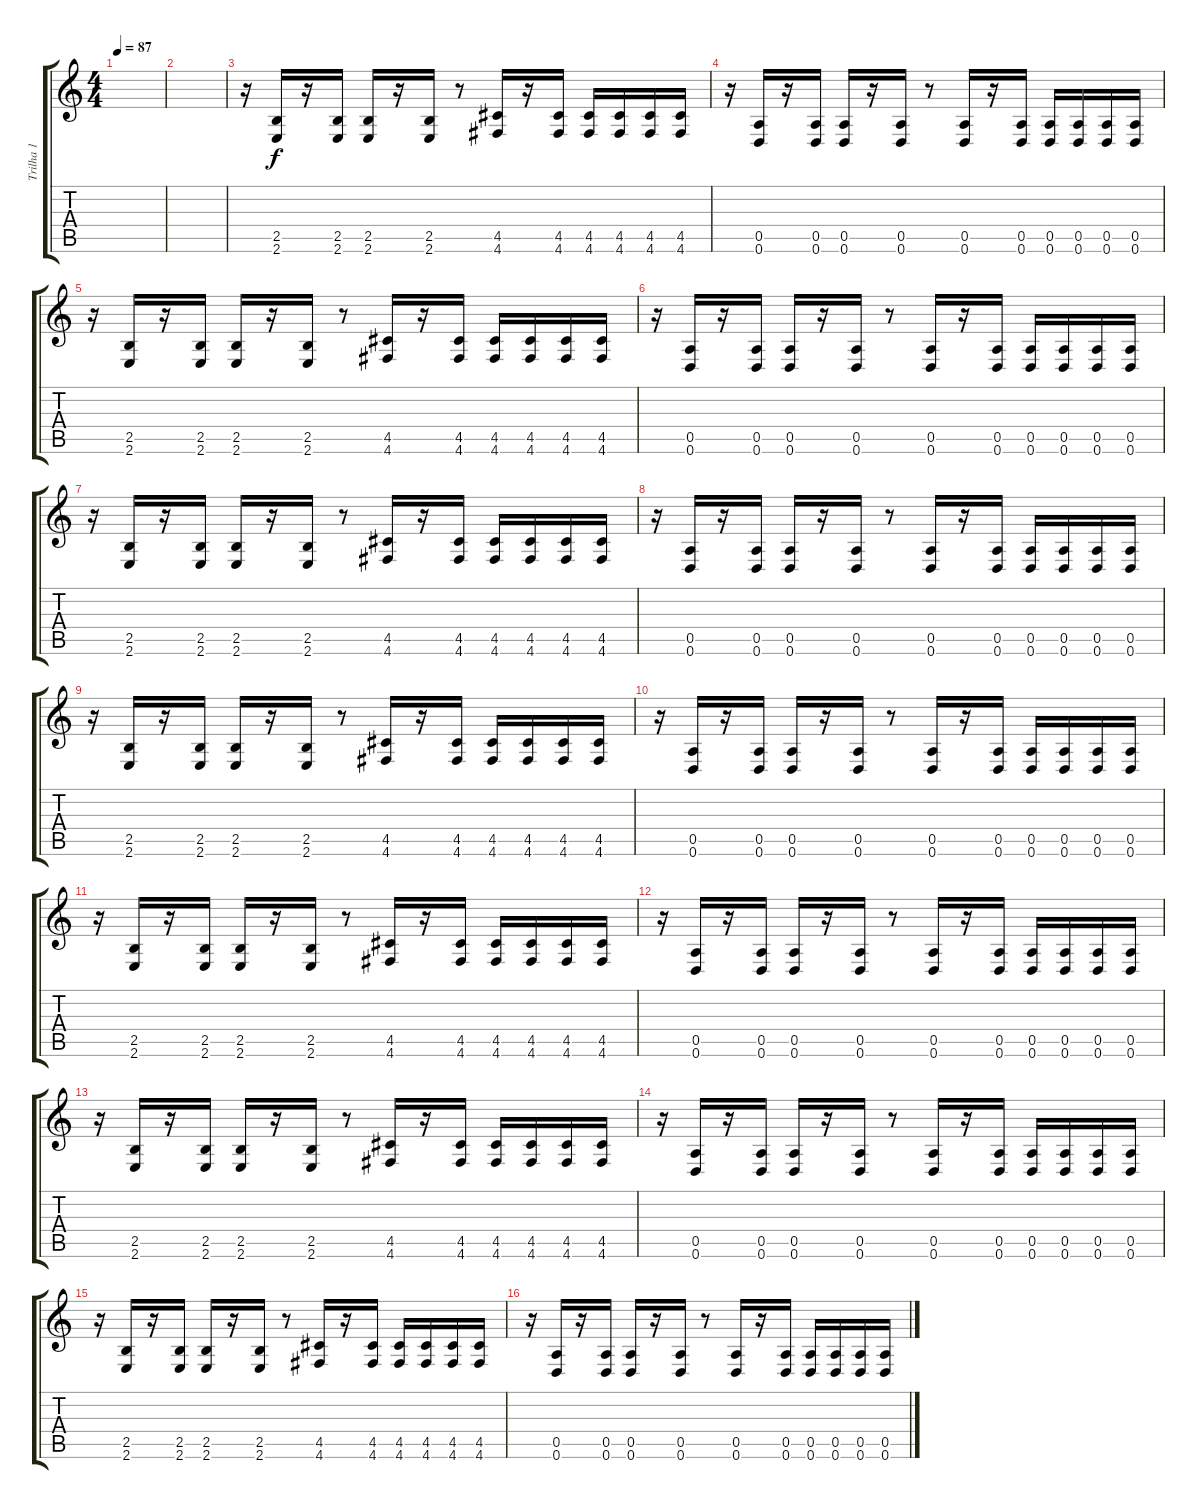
\track ("Trilha 1" "Trilha 1") {instrument distortionguitar}
\staff {score tabs}
\tuning (E4 B3 G3 D3 A2 D2) {hide}
\ts (4 4)
\tempo 87
\clef g2
\ks c
|
|
r.16 (2.5 2.6).16 r.16 (2.5 2.6).16 (2.5 2.6).16 r.16 (2.5 2.6).16 r.8 (4.5 4.6).16 r.16 (4.5 4.6).16 (4.5 4.6).16 (4.5 4.6).16 (4.5 4.6).16 (4.5 4.6).16 |
r.16 (0.5 0.6).16 r.16 (0.5 0.6).16 (0.5 0.6).16 r.16 (0.5 0.6).16 r.8 (0.5 0.6).16 r.16 (0.5 0.6).16 (0.5 0.6).16 (0.5 0.6).16 (0.5 0.6).16 (0.5 0.6).16 |
r.16 (2.5 2.6).16 r.16 (2.5 2.6).16 (2.5 2.6).16 r.16 (2.5 2.6).16 r.8 (4.5 4.6).16 r.16 (4.5 4.6).16 (4.5 4.6).16 (4.5 4.6).16 (4.5 4.6).16 (4.5 4.6).16 |
r.16 (0.5 0.6).16 r.16 (0.5 0.6).16 (0.5 0.6).16 r.16 (0.5 0.6).16 r.8 (0.5 0.6).16 r.16 (0.5 0.6).16 (0.5 0.6).16 (0.5 0.6).16 (0.5 0.6).16 (0.5 0.6).16 |
r.16 (2.5 2.6).16 r.16 (2.5 2.6).16 (2.5 2.6).16 r.16 (2.5 2.6).16 r.8 (4.5 4.6).16 r.16 (4.5 4.6).16 (4.5 4.6).16 (4.5 4.6).16 (4.5 4.6).16 (4.5 4.6).16 |
r.16 (0.5 0.6).16 r.16 (0.5 0.6).16 (0.5 0.6).16 r.16 (0.5 0.6).16 r.8 (0.5 0.6).16 r.16 (0.5 0.6).16 (0.5 0.6).16 (0.5 0.6).16 (0.5 0.6).16 (0.5 0.6).16 |
r.16 (2.5 2.6).16 r.16 (2.5 2.6).16 (2.5 2.6).16 r.16 (2.5 2.6).16 r.8 (4.5 4.6).16 r.16 (4.5 4.6).16 (4.5 4.6).16 (4.5 4.6).16 (4.5 4.6).16 (4.5 4.6).16 |
r.16 (0.5 0.6).16 r.16 (0.5 0.6).16 (0.5 0.6).16 r.16 (0.5 0.6).16 r.8 (0.5 0.6).16 r.16 (0.5 0.6).16 (0.5 0.6).16 (0.5 0.6).16 (0.5 0.6).16 (0.5 0.6).16 |
r.16 (2.5 2.6).16 r.16 (2.5 2.6).16 (2.5 2.6).16 r.16 (2.5 2.6).16 r.8 (4.5 4.6).16 r.16 (4.5 4.6).16 (4.5 4.6).16 (4.5 4.6).16 (4.5 4.6).16 (4.5 4.6).16 |
r.16 (0.5 0.6).16 r.16 (0.5 0.6).16 (0.5 0.6).16 r.16 (0.5 0.6).16 r.8 (0.5 0.6).16 r.16 (0.5 0.6).16 (0.5 0.6).16 (0.5 0.6).16 (0.5 0.6).16 (0.5 0.6).16 |
r.16 (2.5 2.6).16 r.16 (2.5 2.6).16 (2.5 2.6).16 r.16 (2.5 2.6).16 r.8 (4.5 4.6).16 r.16 (4.5 4.6).16 (4.5 4.6).16 (4.5 4.6).16 (4.5 4.6).16 (4.5 4.6).16 |
r.16 (0.5 0.6).16 r.16 (0.5 0.6).16 (0.5 0.6).16 r.16 (0.5 0.6).16 r.8 (0.5 0.6).16 r.16 (0.5 0.6).16 (0.5 0.6).16 (0.5 0.6).16 (0.5 0.6).16 (0.5 0.6).16 |
r.16 (2.5 2.6).16 r.16 (2.5 2.6).16 (2.5 2.6).16 r.16 (2.5 2.6).16 r.8 (4.5 4.6).16 r.16 (4.5 4.6).16 (4.5 4.6).16 (4.5 4.6).16 (4.5 4.6).16 (4.5 4.6).16 |
r.16 (0.5 0.6).16 r.16 (0.5 0.6).16 (0.5 0.6).16 r.16 (0.5 0.6).16 r.8 (0.5 0.6).16 r.16 (0.5 0.6).16 (0.5 0.6).16 (0.5 0.6).16 (0.5 0.6).16 (0.5 0.6).16
